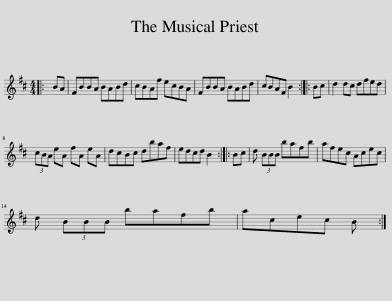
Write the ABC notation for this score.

X:1
L:1/8
M:4/4
I:linebreak $
K:D
V:1 treble
V:1
|: BA | FBBA BABd | cBAf ecBA | FBBA BABd | cBAF B2 :: %5
 Bc | d2 dc dfed |$ (3cBA eA fA eA | dcBc dbaf | edcd B2 :: %10
 Bc | d (3BBB bafb | afec Acec |$ d (3BBB bafb | acec B :| %15
